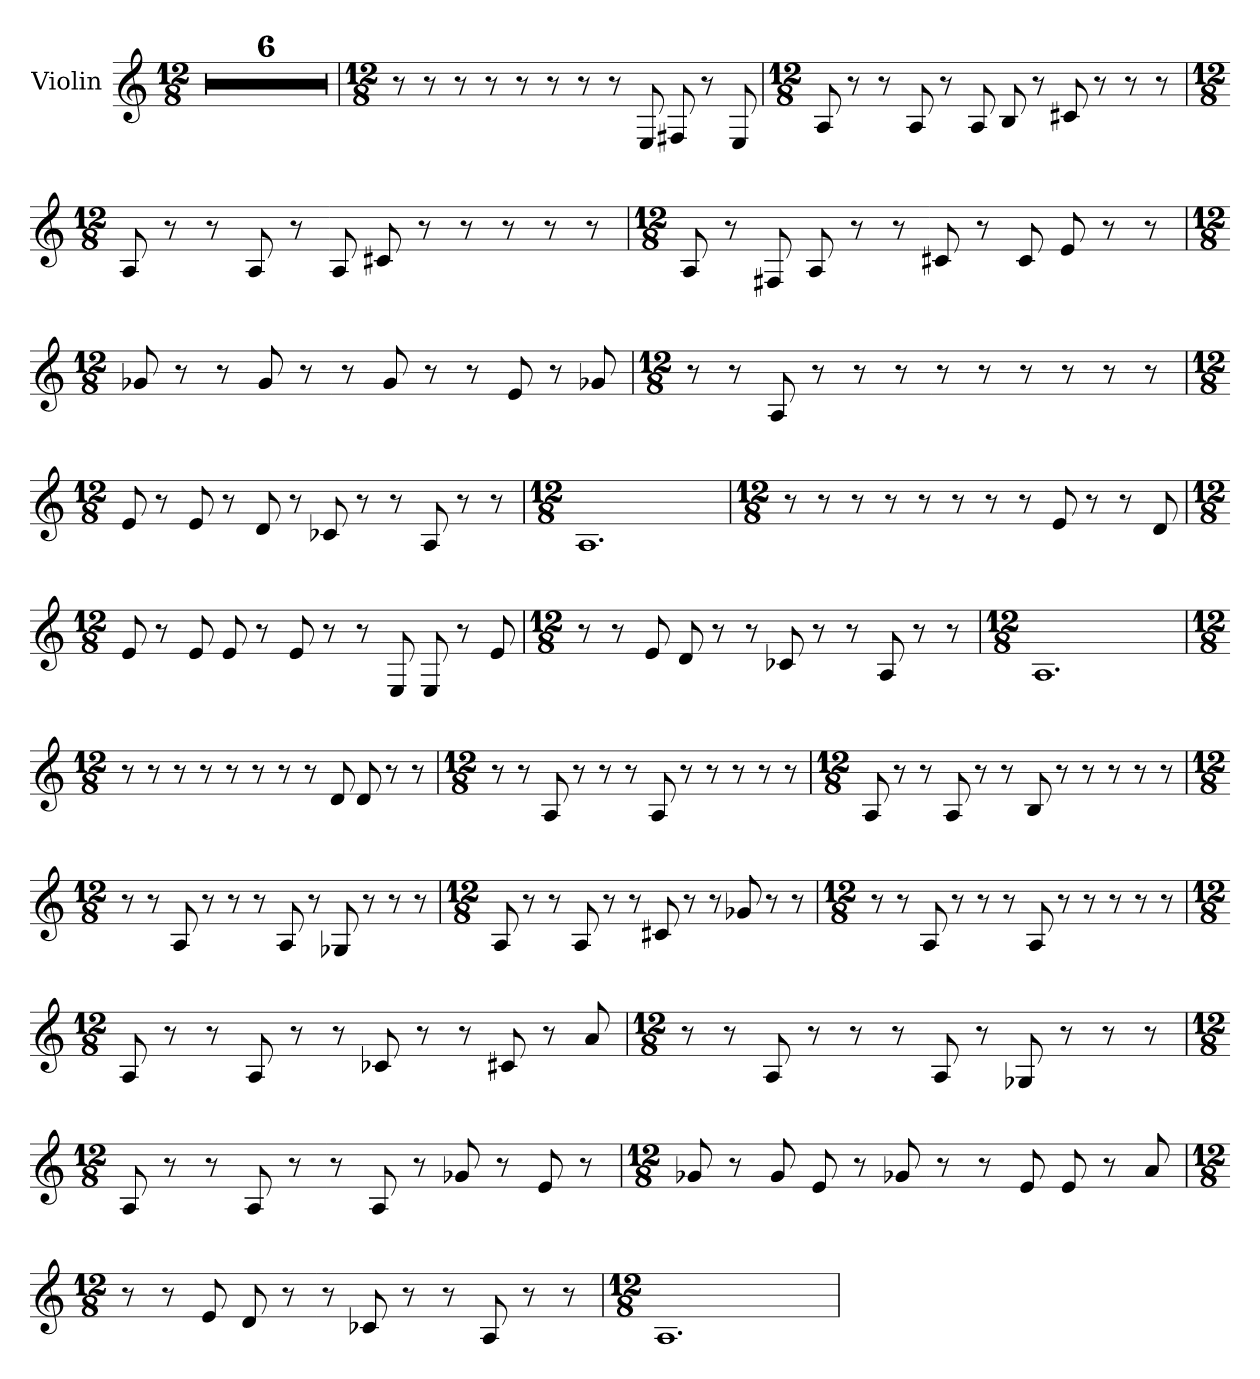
**kern
*part1
*staff1
*I"Violin
*I'Vln
*M12/8
=
1.r
=
*M12/8
1.r
=
*M12/8
1.r
=
*M12/8
1.r
=
*M12/8
1.r
=
*M12/8
1.r
=
*M12/8
8r
8r
8r
8r
8r
8r
8r
8r
8E
8F#X
8r
8E
=
*M12/8
8A
8r
8r
8A
8r
8A
8B
8r
8c#X
8r
8r
8r
=
*M12/8
8A
8r
8r
8A
8r
8A
8c#X
8r
8r
8r
8r
8r
=
*M12/8
8A
8r
8F#X
8A
8r
8r
8c#X
8r
8c#
8e
8r
8r
=
*M12/8
8g-X
8r
8r
8g-
8r
8r
8g-
8r
8r
8e
8r
8g-X
=
*M12/8
8r
8r
8A
8r
8r
8r
8r
8r
8r
8r
8r
8r
=
*M12/8
8e
8r
8e
8r
8d
8r
8c-X
8r
8r
8A
8r
8r
=
*M12/8
1.A
=
*M12/8
8r
8r
8r
8r
8r
8r
8r
8r
8e
8r
8r
8d
=
*M12/8
8e
8r
8e
8e
8r
8e
8r
8r
8E
8E
8r
8e
=
*M12/8
8r
8r
8e
8d
8r
8r
8c-X
8r
8r
8A
8r
8r
=
*M12/8
1.A
=
*M12/8
8r
8r
8r
8r
8r
8r
8r
8r
8d
8d
8r
8r
=
*M12/8
8r
8r
8A
8r
8r
8r
8A
8r
8r
8r
8r
8r
=
*M12/8
8A
8r
8r
8A
8r
8r
8B
8r
8r
8r
8r
8r
=
*M12/8
8r
8r
8A
8r
8r
8r
8A
8r
8G-X
8r
8r
8r
=
*M12/8
8A
8r
8r
8A
8r
8r
8c#X
8r
8r
8g-X
8r
8r
=
*M12/8
8r
8r
8A
8r
8r
8r
8A
8r
8r
8r
8r
8r
=
*M12/8
8A
8r
8r
8A
8r
8r
8c-X
8r
8r
8c#X
8r
8a
=
*M12/8
8r
8r
8A
8r
8r
8r
8A
8r
8G-X
8r
8r
8r
=
*M12/8
8A
8r
8r
8A
8r
8r
8A
8r
8g-X
8r
8e
8r
=
*M12/8
8g-X
8r
8g-
8e
8r
8g-X
8r
8r
8e
8e
8r
8a
=
*M12/8
8r
8r
8e
8d
8r
8r
8c-X
8r
8r
8A
8r
8r
=
*M12/8
1.A
=
*-
